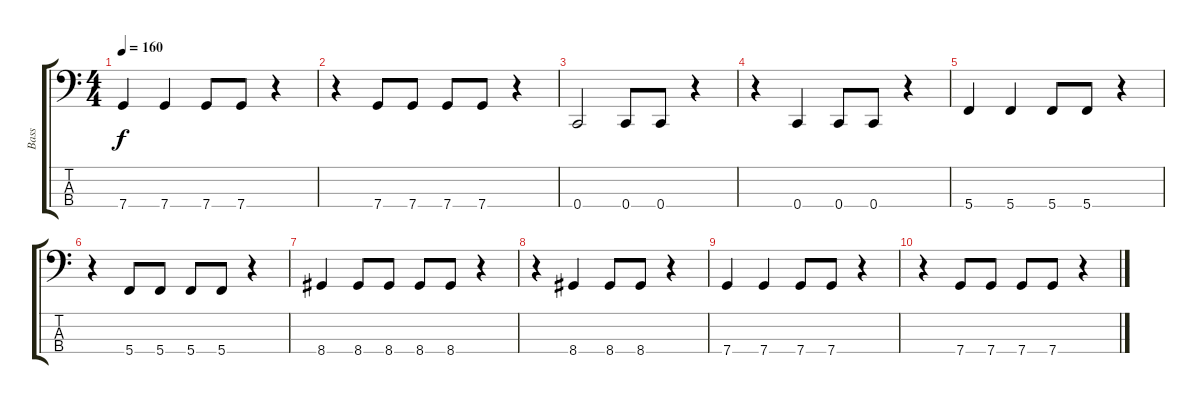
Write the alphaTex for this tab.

\track ("Bass" "Bass") {instrument electricbasspick}
\staff {score tabs}
\tuning (F2 C2 G1 C1) {hide}
\ts (4 4)
\tempo 160
\clef f4
\ks c
7.4.4{dy f} 7.4.4 7.4.8 7.4.8 r.4 |
r.4 7.4.8 7.4.8 7.4.8 7.4.8 r.4 |
0.4.2 0.4.8 0.4.8 r.4 |
r.4 0.4.4 0.4.8 0.4.8 r.4 |
5.4.4 5.4.4 5.4.8 5.4.8 r.4 |
r.4 5.4.8 5.4.8 5.4.8 5.4.8 r.4 |
8.4.4 8.4.8 8.4.8 8.4.8 8.4.8 r.4 |
r.4 8.4.4 8.4.8 8.4.8 r.4 |
7.4.4 7.4.4 7.4.8 7.4.8 r.4 |
r.4 7.4.8 7.4.8 7.4.8 7.4.8 r.4
